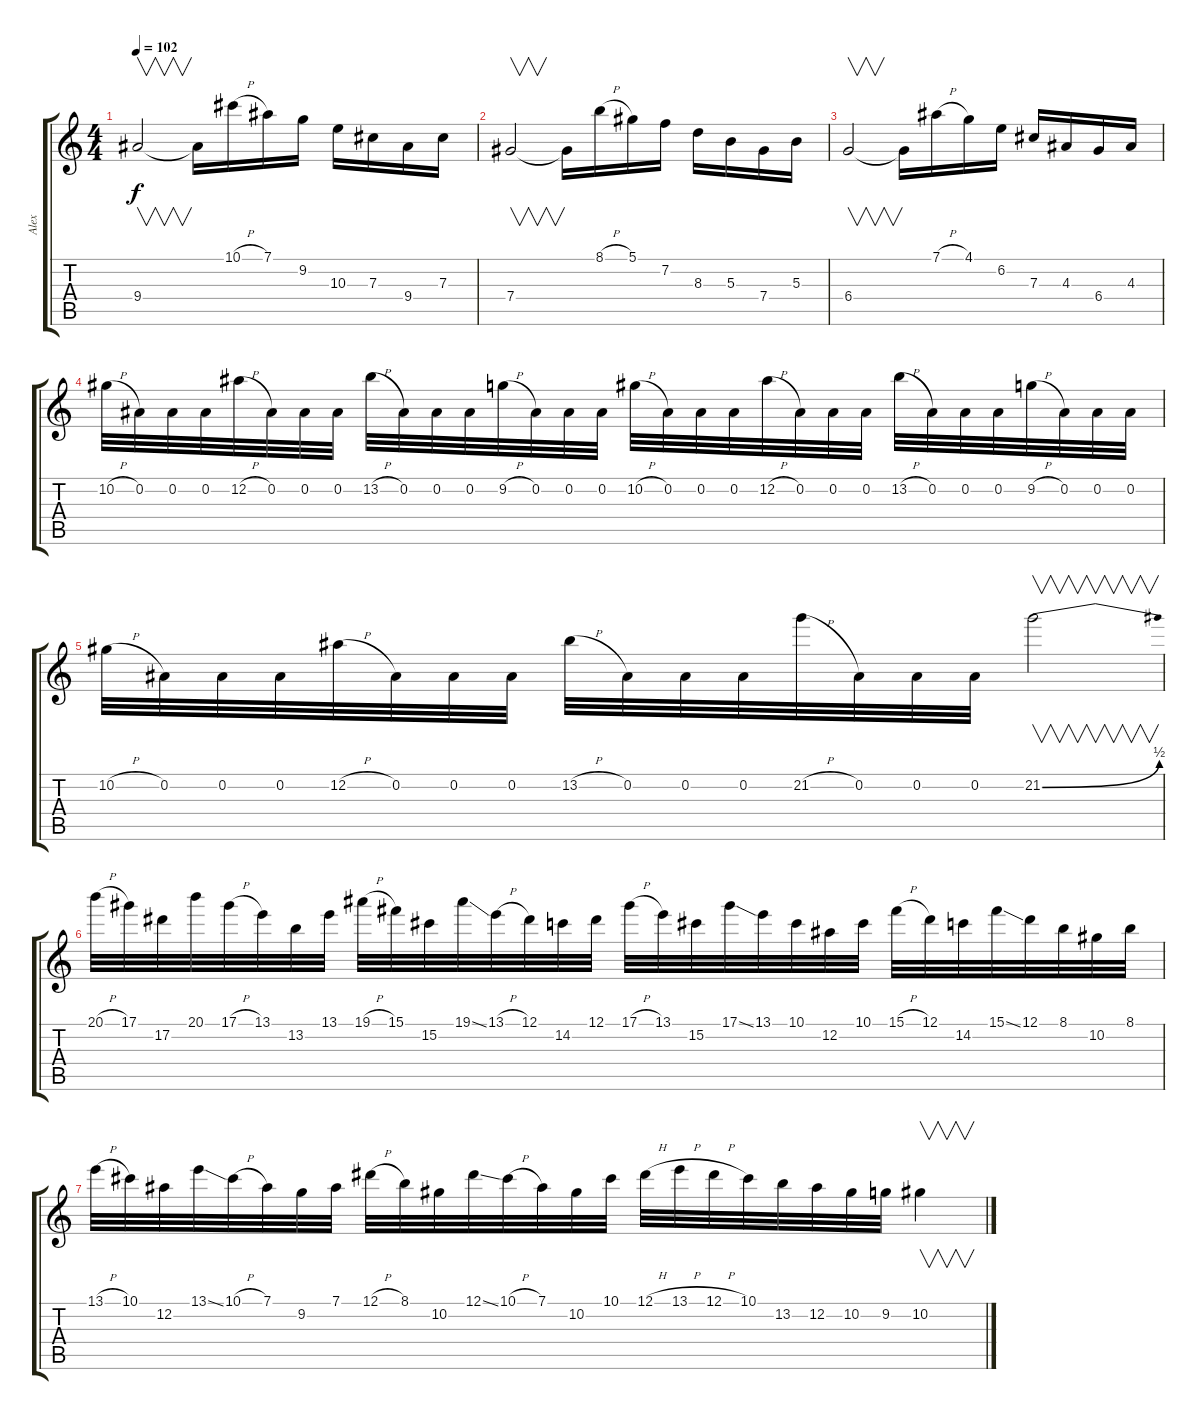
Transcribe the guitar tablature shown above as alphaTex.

\track ("Alex" "Alex") {instrument overdrivenguitar}
\staff {score tabs}
\tuning (Eb4 Bb3 Gb3 Db3 Ab2 Eb2) {hide}
\ts (4 4)
\tempo 102
\clef g2
\ks c
9.4.2{v dy f} 9.4{t}.16 10.1{h}.16 7.1.16 9.2.16 10.3.16 7.3.16 9.4.16 7.3.16 |
7.4.2{v} 7.4{t}.16 8.1{h}.16 5.1.16 7.2.16 8.3.16 5.3.16 7.4.16 5.3.16 |
6.4.2{v} 6.4{t}.16 7.1{h}.16 4.1.16 6.2.16 7.3.16 4.3.16 6.4.16 4.3.16 |
10.2{h}.32{instrument distortionguitar} 0.2.32 0.2.32 0.2.32 12.2{h}.32 0.2.32 0.2.32 0.2.32 13.2{h}.32 0.2.32 0.2.32 0.2.32 9.2{h}.32 0.2.32 0.2.32 0.2.32 10.2{h}.32 0.2.32 0.2.32 0.2.32 12.2{h}.32 0.2.32 0.2.32 0.2.32 13.2{h}.32 0.2.32 0.2.32 0.2.32 9.2{h}.32 0.2.32 0.2.32 0.2.32 |
10.2{h}.32 0.2.32 0.2.32 0.2.32 12.2{h}.32 0.2.32 0.2.32 0.2.32 13.2{h}.32 0.2.32 0.2.32 0.2.32 21.2{h}.32 0.2.32 0.2.32 0.2.32 21.2{be (bend 0 0 60 2)}.2{v} |
20.1{h}.32 17.1.32 17.2.32 20.1.32 17.1{h}.32 13.1.32 13.2.32 13.1.32 19.1{h}.32 15.1.32 15.2.32 19.1{ss}.32 13.1{h}.32 12.1.32 14.2.32 12.1.32 17.1{h}.32 13.1.32 15.2.32 17.1{ss}.32 13.1.32 10.1.32 12.2.32 10.1.32 15.1{h}.32 12.1.32 14.2.32 15.1{ss}.32 12.1.32 8.1.32 10.2.32 8.1.32 |
13.1{h}.32 10.1.32 12.2.32 13.1{ss}.32 10.1{h}.32 7.1.32 9.2.32 7.1.32 12.1{h}.32 8.1.32 10.2.32 12.1{ss}.32 10.1{h}.32 7.1.32 10.2.32 10.1.32 12.1{h}.32 13.1{h}.32 12.1{h}.32 10.1.32 13.2.32 12.2.32 10.2.32 9.2.32 10.2.4{v}
